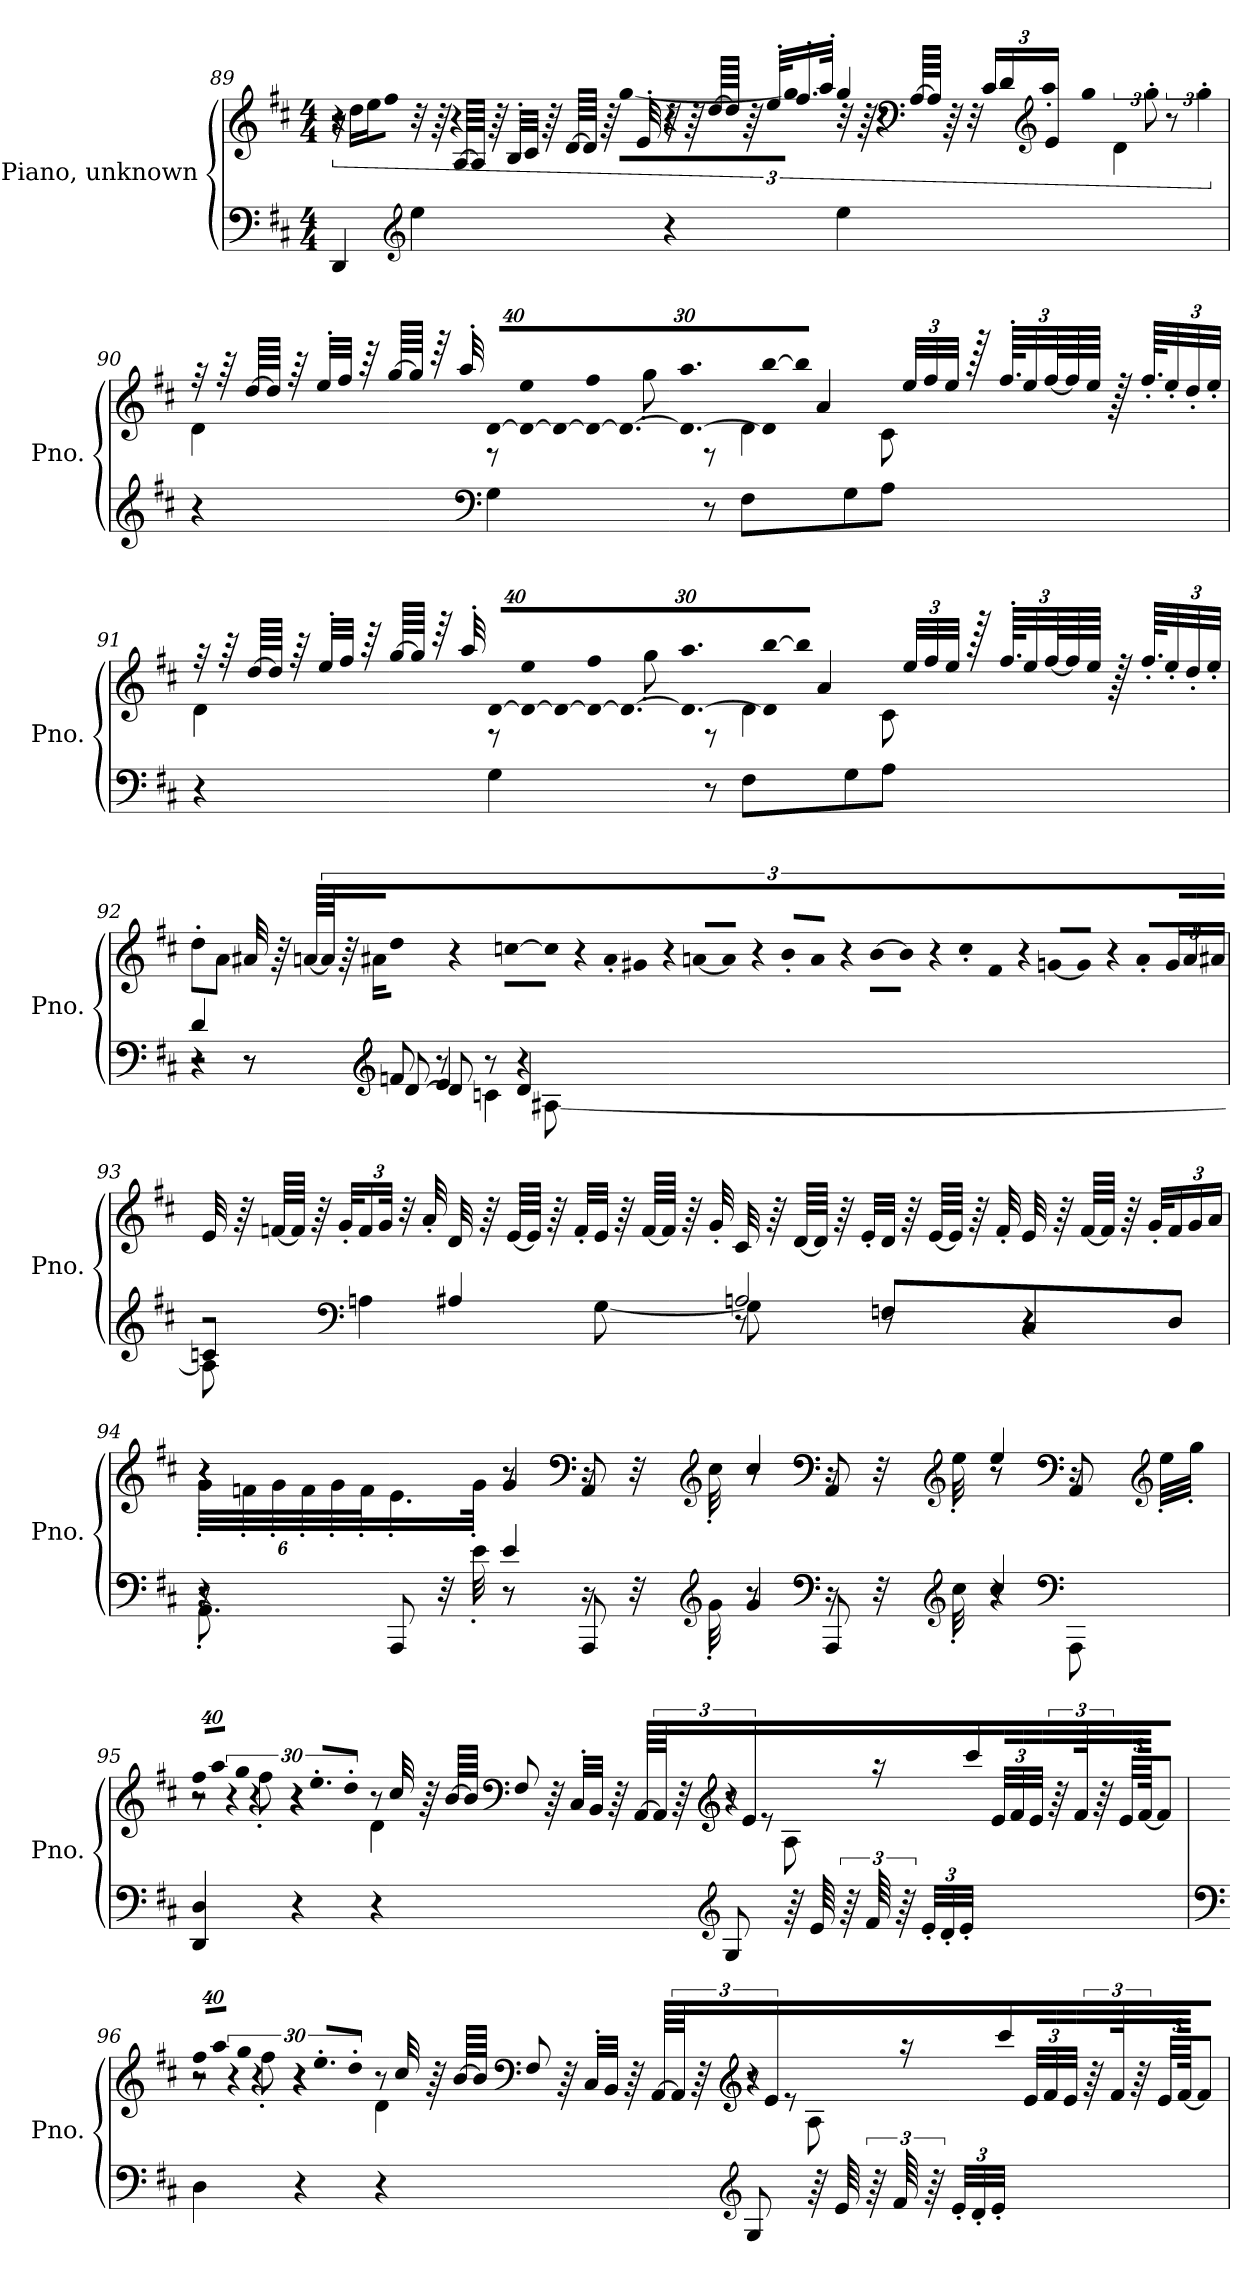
**kern	**kern
*part1	*part1
*staff2	*staff1
*I"Piano, unknown	*
*I'Pno.	*
!!LO:LB:g=z
*clefF4	*clefG2
*k[f#c#]	*k[f#c#]
*M4/4	*M4/4
=89	=89
*	*^
*	*	*^
4DD/	2r	24r	4r
.	.	24dd\LL	.
.	.	24ee\	.
.	.	32ff#\JJk	.
.	.	64r	.
.	.	[64gg\LLLL	.
.	.	64gg\JJJJ]	.
.	.	64r	.
.	.	32aa'\	.
*clefG2	*	*	*
4ee\	.	4gg\	32r
.	.	.	64r
.	.	.	[64A/LLLL
.	.	.	64A/JJJJ]
.	.	.	64r
.	.	.	32B'/LLL
.	.	.	32c#/JJJ
.	.	.	64r
.	.	.	[64d/LLLL
.	.	.	64d/JJJJ]
.	.	.	64r
.	.	.	32e'/
4r	4r	6d\	32r
.	.	.	64r
.	.	.	[64dd/LLLL
.	.	.	64dd/JJJJ]
.	.	.	64r
.	.	.	32ee'/KLL
.	.	.	16.ff#'/
.	.	12gg'\	.
.	.	.	32aa'/JJk
4ee\	4gg/	12r	32r
.	.	.	64r
*	*clefF4	*	*
.	.	.	[64A/LLLL
.	.	.	64A/JJJJ]
.	.	.	64r
.	.	6B'\	.
.	.	.	32r
*	*	*	*Xbrackettup
.	.	.	24c#/LL
.	.	.	24d/
*	*clefG2	*	*
.	.	.	24e/JJ
*	*	*v	*v
!!LO:LB:g=z
=90	=90	=90
4r	32r	4d\
.	64r	.
.	[64dd/LLLL	.
.	64dd/JJJJ]	.
.	64r	.
.	32ee'/LLL	.
.	32ff#/JJJ	.
.	64r	.
.	[64gg/LLLL	.
.	64gg/JJJJ]	.
.	64r	.
.	32aa'/	.
*clefF4	*	*
!	!LO:N:vis=32	!
4G\	[640%23d/LLL	8r
!	!LO:N:vis=32	!
.	640%23d/_ 640%23ee/	.
!	!LO:N:vis=64	!
.	960%17d/L_	.
!	!LO:N:vis=64	!
.	960%17d/_ 960%17ff#/J	.
!	!LO:N:vis=32.	!
.	1920%103d/_	.
.	.	8gg'\
!	!LO:N:vis=32.	!
.	1920%103d/_ 1920%103aa/	.
!	!LO:N:vis=64	!
.	960%17d/] [960%17bb/L	.
!	!LO:N:vis=64	!
.	960%17bb/JJJJ]	.
8r	4a/	8r
8F#\L	.	4d\
8G\	48ee/LLL	.
.	48ff#/	.
.	48ee/JJJ	.
.	128r	.
.	64.ff#'/KLLL	.
.	48ee/	.
.	[96ff#/L	.
8A\J	64ff#/]	8c#\
.	64ee/JJJJ	.
.	128r	.
.	64.ff#'/KLLL	.
.	48ee'/	.
.	48dd'/	.
.	48ee'/JJJ	.
!!LO:LB:g=z	!!
=91	=91	=91
4r	32r	4d\
.	64r	.
.	[64dd/LLLL	.
.	64dd/JJJJ]	.
.	64r	.
.	32ee'/LLL	.
.	32ff#/JJJ	.
.	64r	.
.	[64gg/LLLL	.
.	64gg/JJJJ]	.
.	64r	.
.	32aa'/	.
!	!LO:N:vis=32	!
4G\	[640%23d/LLL	8r
!	!LO:N:vis=32	!
.	640%23d/_ 640%23ee/	.
!	!LO:N:vis=64	!
.	960%17d/L_	.
!	!LO:N:vis=64	!
.	960%17d/_ 960%17ff#/J	.
!	!LO:N:vis=32.	!
.	1920%103d/_	.
.	.	8gg'\
!	!LO:N:vis=32.	!
.	1920%103d/_ 1920%103aa/	.
!	!LO:N:vis=64	!
.	960%17d/] [960%17bb/L	.
!	!LO:N:vis=64	!
.	960%17bb/JJJJ]	.
8r	4a/	8r
8F#\L	.	4d\
8G\	48ee/LLL	.
.	48ff#/	.
.	48ee/JJJ	.
.	128r	.
.	64.ff#'/KLLL	.
.	48ee/	.
.	[96ff#/L	.
8A\J	64ff#/]	8c#\
.	64ee/JJJJ	.
.	128r	.
.	64.ff#'/KLLL	.
.	48ee'/	.
.	48dd'/	.
.	48ee'/JJJ	.
*	*v	*v
!!LO:LB:g=z
=92	=92
*^	*
*	*^	*
4r	2r	4d/	8dd'\L
.	.	.	8a\J
8r	.	8r	32a#X/
.	.	.	64r
.	.	.	[64an/LLLL
*	*	*	*brackettup
.	.	.	96a/JJJJ]
.	.	.	96r
.	.	.	24a#X\LL
*clefG2	*	*	*
8fn/	.	[8d/	32dd\JJk
.	.	.	64r
.	.	.	[64ccn\LLLL
.	.	.	64cc\JJJJ]
.	.	.	64r
.	.	.	32a#'/
4e/	8r	8d/]	32g#X/
.	.	.	64r
.	.	.	[64an/LLLL
.	.	.	64a/JJJJ]
.	.	.	64r
.	.	.	32b'/LLL
.	4cn\	8r	32a/JJJ
.	.	.	64r
.	.	.	[64b\LLLL
.	.	.	64b\JJJJ]
.	.	.	64r
.	.	.	32cc'\
4d/	.	4r	32f#/
.	.	.	64r
.	.	.	[64gn/LLLL
.	.	.	64g/JJJJ]
.	.	.	64r
.	.	.	32a'/KLL
*	*	*	*Xbrackettup
.	[8A#X\	.	24g/
.	.	.	24a/
.	.	.	24a#X/JJ
!!LO:PB:g=z
=93	=93	=93	=93
4cn/	8A#\]	2r	32e/
.	.	.	64r
.	.	.	[64fn/LLLL
.	.	.	64f/JJJJ]
.	.	.	64r
.	.	.	32g'/KLL
*clefF4	*	*	*
.	4An\	.	24f/
.	.	.	48g/JJk
.	.	.	32r
.	.	.	32a'/
4A#X/	.	.	32d/
.	.	.	64r
.	.	.	[64e/LLLL
.	.	.	64e/JJJJ]
.	.	.	64r
.	.	.	32f'/LLL
.	[8G\	.	32e/JJJ
.	.	.	64r
.	.	.	[64f/LLLL
.	.	.	64f/JJJJ]
.	.	.	64r
.	.	.	32g'/
2An/	8G\]	8r	32c#/
.	.	.	64r
.	.	.	[64d/LLLL
.	.	.	64d/JJJJ]
.	.	.	64r
.	.	.	32e'/LLL
.	8r	8Fn/L	32d/JJJ
.	.	.	64r
.	.	.	[64e/LLLL
.	.	.	64e/JJJJ]
.	.	.	64r
.	.	.	32f'/
.	4r	8C#/	32e/
.	.	.	64r
.	.	.	[64f/LLLL
.	.	.	64f/JJJJ]
.	.	.	64r
.	.	.	32g'/KLL
.	.	8D/J	24f/
.	.	.	24g/
.	.	.	24a/JJ
!!LO:LB:g=z
=94	=94	=94	=94
*	*	*	*^
*	*	*	*	*^
8r	8.AA'\	4r	4r	48g'\LLL	4r
.	.	.	.	48fn'\	.
.	.	.	.	48g'\	.
.	.	.	.	48f'\	.
.	.	.	.	48g'\	.
.	.	.	.	48f'\J	.
8AAA/	.	.	.	16.e'\	.
.	32r	.	.	.	.
.	32e'\	.	.	32g'\JJk	.
4e/	8r	8r	4g/	8r	8r
*	*	*	*clefF4	*	*
.	16r	8AAA/	.	16r	8AA/
.	32r	.	.	32r	.
*clefG2	*	*	*clefG2	*	*
.	32g'\	.	.	32cc#'\	.
4g/	8r	8r	4cc#/	8r	8r
*clefF4	*	*	*clefF4	*	*
.	16r	8AAA/	.	16r	8AA/
.	32r	.	.	32r	.
*clefG2	*	*	*clefG2	*	*
.	32cc#'\	.	.	32ee'\	.
4cc#/	8r	4r	4ee/	8r	8r
*clefF4	*	*	*clefF4	*	*
.	8AAA\	.	.	16r	8AA/
*	*	*	*clefG2	*	*
.	.	.	.	32ee'\LLL	.
.	.	.	.	32gg'\JJJ	.
*v	*v	*v	*	*	*
!!LO:LB:g=z	!!	!!
=95	=95	=95	=95
*	*brackettup	*	*
!	!LO:N:vis=32	!	!
4DD/ 4D/	640%23ff#/LLL	8r	2r
!	!LO:N:vis=32	!	!
.	640%23aa/JJJ	.	.
!	!LO:N:vis=64	!	!
.	960%17r	.	.
!	!LO:N:vis=64	!	!
.	960%17gg/	.	.
!	!LO:N:vis=32	!	!
.	640%23r	.	.
.	.	8ff#'\	.
!	!LO:N:vis=64	!	!
.	960%17r	.	.
!	!LO:N:vis=32.	!	!
.	1920%103ee'/LLL	.	.
!	!LO:N:vis=32	!	!
.	640%23dd'/JJJ	.	.
4r	.	4r	.
.	32cc#/	.	.
.	64r	.	.
.	[64b/LLLL	.	.
.	64b/JJJJ]	.	.
.	64r	.	.
.	32a'/LLL	.	.
.	32g/JJJ	.	.
.	64r	.	.
.	[64f#/LLLL	.	.
.	96f#/JJJJ]	.	.
.	96r	.	.
.	24e/	.	.
4r	.	4d\	8r
.	8r	.	.
*	*clefF4	*	*
.	.	.	8F#/
.	16r	.	.
.	16e/	.	.
*clefG2	*clefG2	*	*
8G/	.	8r	4r
*	*Xbrackettup	*	*
.	48e/LLL	.	.
.	48f#/	.	.
.	48e/JJJ	.	.
*	*brackettup	*	*
.	96r	.	.
.	96f#/	.	.
.	96r	.	.
*	*Xbrackettup	*	*
.	48e/LLL	.	.
.	[96f#/JJK	.	.
64r	.	8A\	.
.	8f#/J]	.	.
64e/	.	.	.
96r	.	.	.
96f#/	.	.	.
96r	.	.	.
*Xbrackettup	*	*	*
48e'/LLL	.	.	.
48d'/	.	.	.
48e'/JJJ	.	.	.
1920ryy	.	1920ryy	1920ryy
!!LO:LB:g=z	!!	!!
=96	=96	=96	=96
*clefF4	*	*	*
*	*brackettup	*	*
!	!LO:N:vis=32	!	!
4D\	640%23ff#/LLL	8r	2r
!	!LO:N:vis=32	!	!
.	640%23aa/JJJ	.	.
!	!LO:N:vis=64	!	!
.	960%17r	.	.
!	!LO:N:vis=64	!	!
.	960%17gg/	.	.
!	!LO:N:vis=32	!	!
.	640%23r	.	.
.	.	8ff#'\	.
!	!LO:N:vis=64	!	!
.	960%17r	.	.
!	!LO:N:vis=32.	!	!
.	1920%103ee'/LLL	.	.
!	!LO:N:vis=32	!	!
.	640%23dd'/JJJ	.	.
4r	.	4r	.
.	32cc#/	.	.
.	64r	.	.
.	[64b/LLLL	.	.
.	64b/JJJJ]	.	.
.	64r	.	.
.	32a'/LLL	.	.
.	32g/JJJ	.	.
.	64r	.	.
.	[64f#/LLLL	.	.
.	96f#/JJJJ]	.	.
.	96r	.	.
.	24e/	.	.
4r	.	4d\	8r
.	8r	.	.
*	*clefF4	*	*
.	.	.	8F#/
.	16r	.	.
.	16e/	.	.
*clefG2	*clefG2	*	*
8G/	.	8r	4r
*	*Xbrackettup	*	*
.	48e/LLL	.	.
.	48f#/	.	.
.	48e/JJJ	.	.
*	*brackettup	*	*
.	96r	.	.
.	96f#/	.	.
.	96r	.	.
*	*Xbrackettup	*	*
.	48e/LLL	.	.
.	[96f#/JJK	.	.
64r	.	8A\	.
.	8f#/J]	.	.
64e/	.	.	.
*brackettup	*	*	*
96r	.	.	.
96f#/	.	.	.
96r	.	.	.
*Xbrackettup	*	*	*
48e'/LLL	.	.	.
48d'/	.	.	.
48e'/JJJ	.	.	.
1920ryy	.	1920ryy	1920ryy
*	*v	*v	*v
=	=
*-	*-
